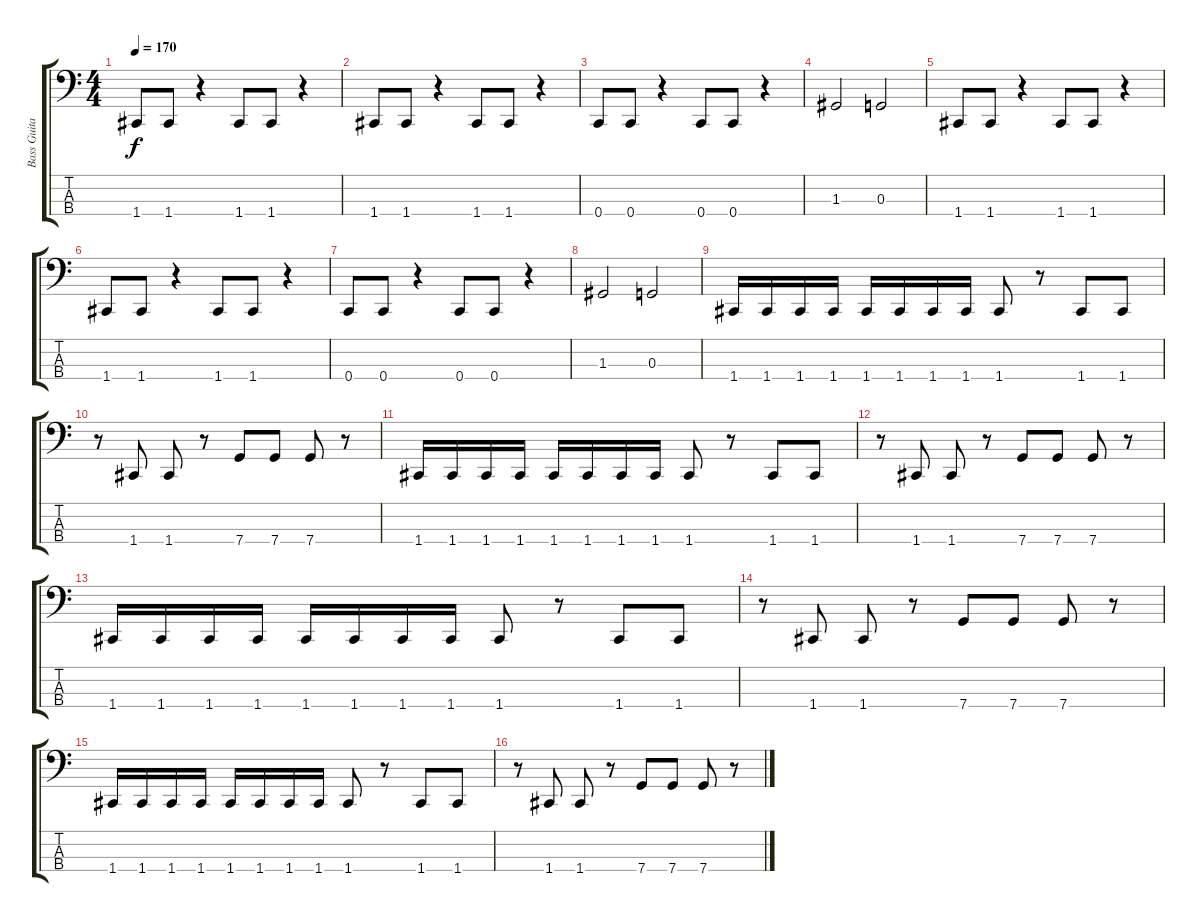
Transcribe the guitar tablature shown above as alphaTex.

\track ("Bass Guitar" "Bass Guita") {instrument electricbasspick}
\staff {score tabs}
\tuning (F2 C2 G1 C1) {hide}
\ts (4 4)
\tempo 170
\clef f4
\ks c
1.4.8{dy f} 1.4.8 r.4 1.4.8 1.4.8 r.4 |
1.4.8 1.4.8 r.4 1.4.8 1.4.8 r.4 |
0.4.8 0.4.8 r.4 0.4.8 0.4.8 r.4 |
1.3.2 0.3.2 |
1.4.8 1.4.8 r.4 1.4.8 1.4.8 r.4 |
1.4.8 1.4.8 r.4 1.4.8 1.4.8 r.4 |
0.4.8 0.4.8 r.4 0.4.8 0.4.8 r.4 |
1.3.2 0.3.2 |
1.4.16 1.4.16 1.4.16 1.4.16 1.4.16 1.4.16 1.4.16 1.4.16 1.4.8 r.8 1.4.8 1.4.8 |
r.8 1.4.8 1.4.8 r.8 7.4.8 7.4.8 7.4.8 r.8 |
1.4.16 1.4.16 1.4.16 1.4.16 1.4.16 1.4.16 1.4.16 1.4.16 1.4.8 r.8 1.4.8 1.4.8 |
r.8 1.4.8 1.4.8 r.8 7.4.8 7.4.8 7.4.8 r.8 |
1.4.16 1.4.16 1.4.16 1.4.16 1.4.16 1.4.16 1.4.16 1.4.16 1.4.8 r.8 1.4.8 1.4.8 |
r.8 1.4.8 1.4.8 r.8 7.4.8 7.4.8 7.4.8 r.8 |
1.4.16 1.4.16 1.4.16 1.4.16 1.4.16 1.4.16 1.4.16 1.4.16 1.4.8 r.8 1.4.8 1.4.8 |
r.8 1.4.8 1.4.8 r.8 7.4.8 7.4.8 7.4.8 r.8
